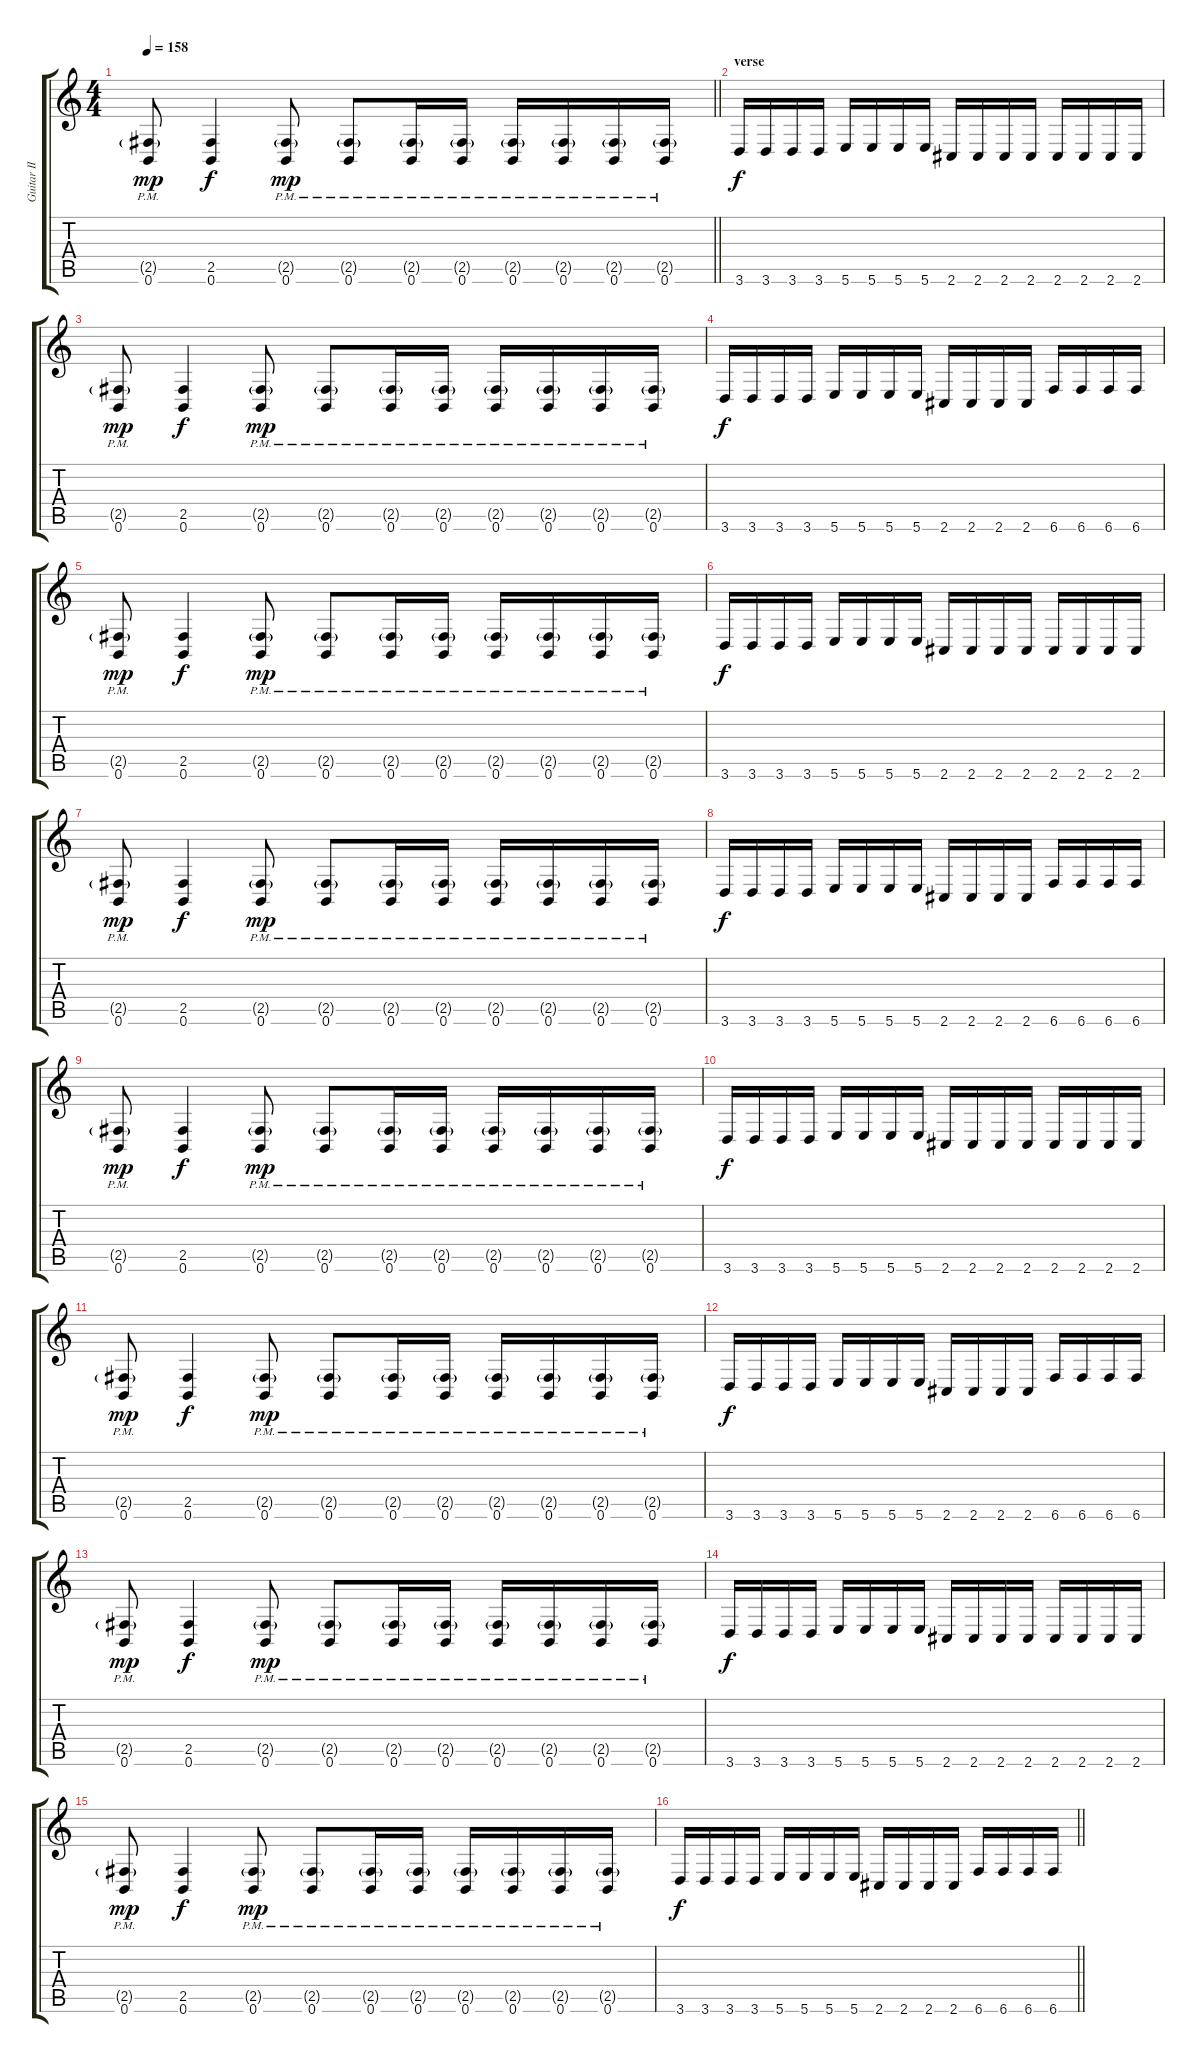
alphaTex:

\track ("Guitar II" "Guitar II") {instrument distortionguitar}
\staff {score tabs}
\tuning (B3 Gb3 D3 A2 E2 B1) {hide}
\ts (4 4)
\section ("" "")
\tempo 158
\clef g2
\barLineRight lightlight
\ks c
(2.5{g pm} 0.6{pm}).8{dy mp} (2.5 0.6).4{dy f} (2.5{g pm} 0.6{pm}).8{dy mp} (2.5{g pm} 0.6{pm}).8 (2.5{g pm} 0.6{pm}).16 (2.5{g pm} 0.6{pm}).16 (2.5{g pm} 0.6{pm}).16 (2.5{g pm} 0.6{pm}).16 (2.5{g pm} 0.6{pm}).16 (2.5{g pm} 0.6{pm}).16 |
\section ("" "verse")
3.6.16{dy f} 3.6.16 3.6.16 3.6.16 5.6.16 5.6.16 5.6.16 5.6.16 2.6.16 2.6.16 2.6.16 2.6.16 2.6.16 2.6.16 2.6.16 2.6.16 |
(2.5{g pm} 0.6{pm}).8{dy mp} (2.5 0.6).4{dy f} (2.5{g pm} 0.6{pm}).8{dy mp} (2.5{g pm} 0.6{pm}).8 (2.5{g pm} 0.6{pm}).16 (2.5{g pm} 0.6{pm}).16 (2.5{g pm} 0.6{pm}).16 (2.5{g pm} 0.6{pm}).16 (2.5{g pm} 0.6{pm}).16 (2.5{g pm} 0.6{pm}).16 |
3.6.16{dy f} 3.6.16 3.6.16 3.6.16 5.6.16 5.6.16 5.6.16 5.6.16 2.6.16 2.6.16 2.6.16 2.6.16 6.6.16 6.6.16 6.6.16 6.6.16 |
(2.5{g pm} 0.6{pm}).8{dy mp} (2.5 0.6).4{dy f} (2.5{g pm} 0.6{pm}).8{dy mp} (2.5{g pm} 0.6{pm}).8 (2.5{g pm} 0.6{pm}).16 (2.5{g pm} 0.6{pm}).16 (2.5{g pm} 0.6{pm}).16 (2.5{g pm} 0.6{pm}).16 (2.5{g pm} 0.6{pm}).16 (2.5{g pm} 0.6{pm}).16 |
3.6.16{dy f} 3.6.16 3.6.16 3.6.16 5.6.16 5.6.16 5.6.16 5.6.16 2.6.16 2.6.16 2.6.16 2.6.16 2.6.16 2.6.16 2.6.16 2.6.16 |
(2.5{g pm} 0.6{pm}).8{dy mp} (2.5 0.6).4{dy f} (2.5{g pm} 0.6{pm}).8{dy mp} (2.5{g pm} 0.6{pm}).8 (2.5{g pm} 0.6{pm}).16 (2.5{g pm} 0.6{pm}).16 (2.5{g pm} 0.6{pm}).16 (2.5{g pm} 0.6{pm}).16 (2.5{g pm} 0.6{pm}).16 (2.5{g pm} 0.6{pm}).16 |
3.6.16{dy f} 3.6.16 3.6.16 3.6.16 5.6.16 5.6.16 5.6.16 5.6.16 2.6.16 2.6.16 2.6.16 2.6.16 6.6.16 6.6.16 6.6.16 6.6.16 |
(2.5{g pm} 0.6{pm}).8{dy mp} (2.5 0.6).4{dy f} (2.5{g pm} 0.6{pm}).8{dy mp} (2.5{g pm} 0.6{pm}).8 (2.5{g pm} 0.6{pm}).16 (2.5{g pm} 0.6{pm}).16 (2.5{g pm} 0.6{pm}).16 (2.5{g pm} 0.6{pm}).16 (2.5{g pm} 0.6{pm}).16 (2.5{g pm} 0.6{pm}).16 |
3.6.16{dy f} 3.6.16 3.6.16 3.6.16 5.6.16 5.6.16 5.6.16 5.6.16 2.6.16 2.6.16 2.6.16 2.6.16 2.6.16 2.6.16 2.6.16 2.6.16 |
(2.5{g pm} 0.6{pm}).8{dy mp} (2.5 0.6).4{dy f} (2.5{g pm} 0.6{pm}).8{dy mp} (2.5{g pm} 0.6{pm}).8 (2.5{g pm} 0.6{pm}).16 (2.5{g pm} 0.6{pm}).16 (2.5{g pm} 0.6{pm}).16 (2.5{g pm} 0.6{pm}).16 (2.5{g pm} 0.6{pm}).16 (2.5{g pm} 0.6{pm}).16 |
3.6.16{dy f} 3.6.16 3.6.16 3.6.16 5.6.16 5.6.16 5.6.16 5.6.16 2.6.16 2.6.16 2.6.16 2.6.16 6.6.16 6.6.16 6.6.16 6.6.16 |
(2.5{g pm} 0.6{pm}).8{dy mp} (2.5 0.6).4{dy f} (2.5{g pm} 0.6{pm}).8{dy mp} (2.5{g pm} 0.6{pm}).8 (2.5{g pm} 0.6{pm}).16 (2.5{g pm} 0.6{pm}).16 (2.5{g pm} 0.6{pm}).16 (2.5{g pm} 0.6{pm}).16 (2.5{g pm} 0.6{pm}).16 (2.5{g pm} 0.6{pm}).16 |
3.6.16{dy f} 3.6.16 3.6.16 3.6.16 5.6.16 5.6.16 5.6.16 5.6.16 2.6.16 2.6.16 2.6.16 2.6.16 2.6.16 2.6.16 2.6.16 2.6.16 |
(2.5{g pm} 0.6{pm}).8{dy mp} (2.5 0.6).4{dy f} (2.5{g pm} 0.6{pm}).8{dy mp} (2.5{g pm} 0.6{pm}).8 (2.5{g pm} 0.6{pm}).16 (2.5{g pm} 0.6{pm}).16 (2.5{g pm} 0.6{pm}).16 (2.5{g pm} 0.6{pm}).16 (2.5{g pm} 0.6{pm}).16 (2.5{g pm} 0.6{pm}).16 |
\barLineRight lightlight
3.6.16{dy f} 3.6.16 3.6.16 3.6.16 5.6.16 5.6.16 5.6.16 5.6.16 2.6.16 2.6.16 2.6.16 2.6.16 6.6.16 6.6.16 6.6.16 6.6.16
